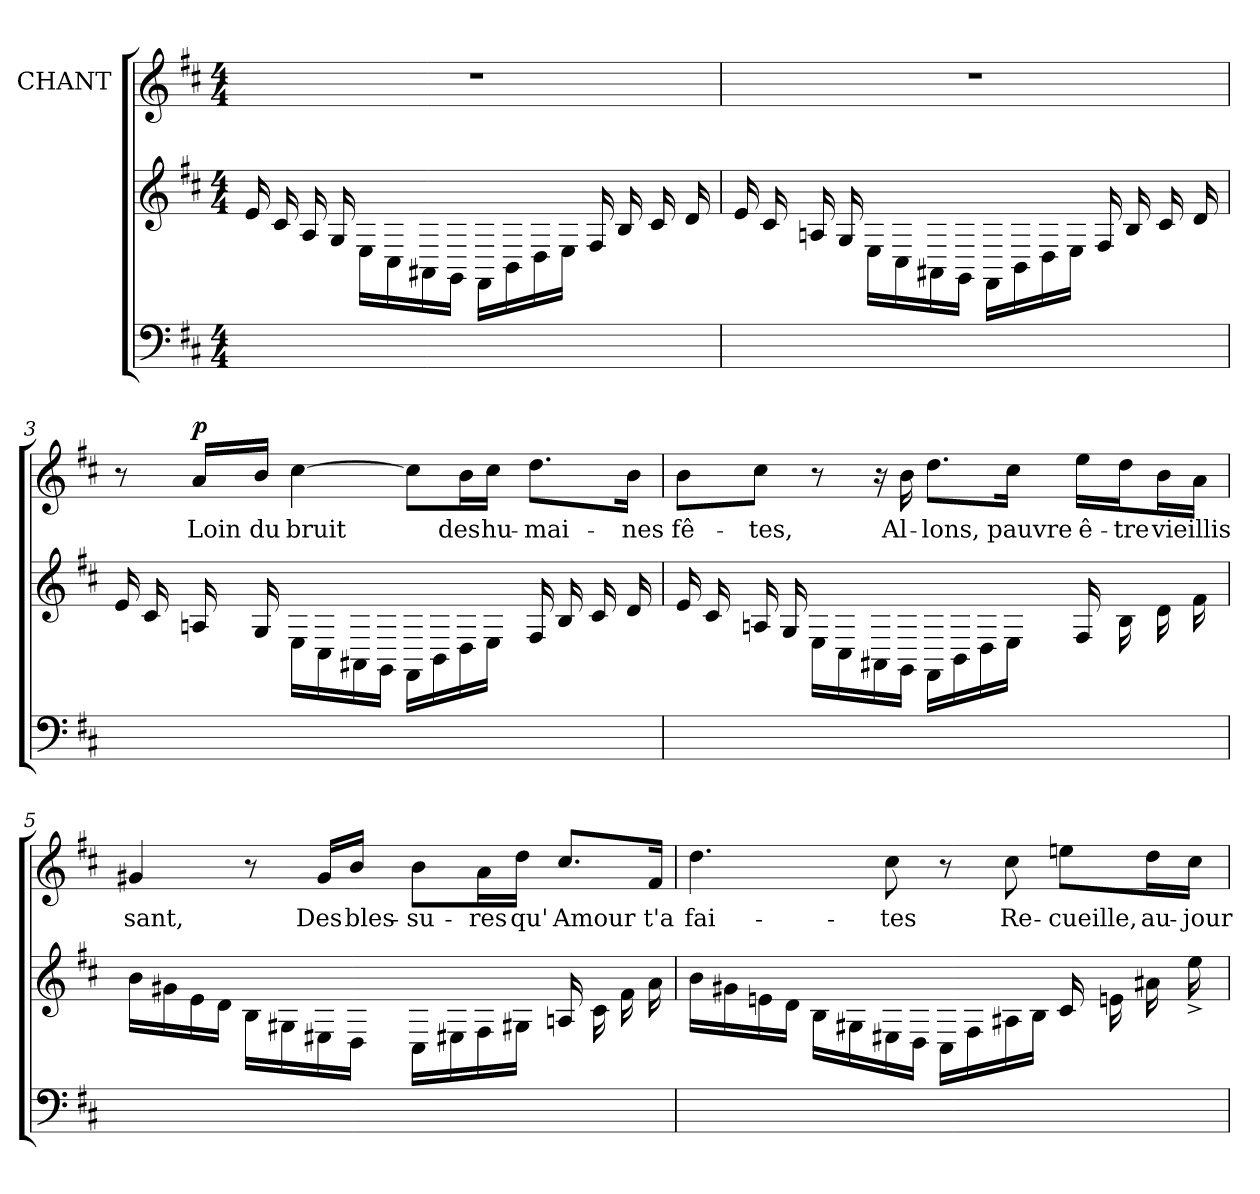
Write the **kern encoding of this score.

**kern	**kern	**kern	**text	**dynam
*part3	*part2	*part1	*part1	*part1
*staff3	*staff2	*staff1	*staff1	*staff1
*	*	*I"CHANT	*	*
*clefF4	*clefG2	*clefG2	*	*
*k[f#c#]	*k[f#c#]	*k[f#c#]	*	*
*M4/4	*M4/4	*M4/4	*	*
=1	=1	=1	=1	=1
*	*^	*	*	*
1ryy	1ryy	16ei/	1r	.	.
.	.	16c#i/	.	.	.
.	.	16Ai/	.	.	.
.	.	16Gi/	.	.	.
.	.	16Ei\LL	.	.	.
.	.	16C#i\	.	.	.
.	.	16AA#Xi\	.	.	.
.	.	16GGi\JJ	.	.	.
.	.	16FF#i\LL	.	.	.
.	.	16BBi\	.	.	.
.	.	16Di\	.	.	.
.	.	16Ei\JJ	.	.	.
.	.	16F#i/	.	.	.
.	.	16Bi/	.	.	.
.	.	16c#i/	.	.	.
.	.	16di/	.	.	.
=2	=2	=2	=2	=2	=2
1ryy	1ryy	16ei/	1r	.	.
.	.	16c#i/	.	.	.
.	.	16Ani/	.	.	.
.	.	16Gi/	.	.	.
.	.	16Ei\LL	.	.	.
.	.	16C#i\	.	.	.
.	.	16AA#Xi\	.	.	.
.	.	16GGi\JJ	.	.	.
.	.	16FF#i\LL	.	.	.
.	.	16BBi\	.	.	.
.	.	16Di\	.	.	.
.	.	16Ei\JJ	.	.	.
.	.	16F#i/	.	.	.
.	.	16Bi/	.	.	.
.	.	16c#i/	.	.	.
.	.	16di/	.	.	.
!!LO:LB:g=z
=3	=3	=3	=3	=3	=3
1ryy	1ryy	16ei/	8r	.	.
.	.	16c#i/	.	.	.
!	!	!	!	!	!LO:DY:a
.	.	16Ani/	16ai/LL	Loin	p
.	.	16Gi/	16bi/JJ	du	.
.	.	16Ei\LL	[4cc#i\	bruit	.
.	.	16C#i\	.	.	.
.	.	16AA#Xi\	.	.	.
.	.	16GGi\JJ	.	.	.
.	.	16FF#i\LL	8cc#i\L]	.	.
.	.	16BBi\	.	.	.
.	.	16Di\	16bi\L	des	.
.	.	16Ei\JJ	16cc#i\JJ	hu-	.
.	.	16F#i/	8.ddi\L	mai-	.
.	.	16Bi/	.	.	.
.	.	16c#i/	.	.	.
.	.	16di/	16bi\Jk	nes	.
=4	=4	=4	=4	=4	=4
1ryy	1ryy	16ei/	8bi\L	fê-	.
.	.	16c#i/	.	.	.
.	.	16Ani/	8cc#i\J	tes,	.
.	.	16Gi/	.	.	.
.	.	16Ei\LL	8r	.	.
.	.	16C#i\	.	.	.
.	.	16AA#Xi\	16r	.	.
.	.	16GGi\JJ	16bi\	Al-	.
.	.	16FF#i\LL	8.ddi\L	lons,	.
.	.	16BBi\	.	.	.
.	.	16Di\	.	.	.
.	.	16Ei\JJ	16cc#i\Jk	pauvre	.
.	.	16F#i/	16eei\LL	ê-	.
.	.	16Bi\	16ddi\J	tre	.
.	.	16di\	16bi\L	vieillis	.
.	.	16f#i\	16ai\JJ	--	.
!!LO:LB:g=z
=5	=5	=5	=5	=5	=5
1ryy	1ryy	16bi\LL	4g#Xi/	sant,	.
.	.	16g#Xi\	.	.	.
.	.	16ei\	.	.	.
.	.	16di\JJ	.	.	.
.	.	16Bi\LL	8r	.	.
.	.	16G#Xi\	.	.	.
.	.	16E#Xi\	16g#i/LL	Des	.
.	.	16Di\JJ	16bi/JJ	bles-	.
.	.	16C#i\LL	8bi\L	su-	.
.	.	16E#Xi\	.	.	.
.	.	16F#i\	16ai\L	res	.
.	.	16G#Xi\JJ	16ddi\JJ	qu'	.
.	.	16Ani/	8.cc#i/L	Amour	.
.	.	16c#i\	.	.	.
.	.	16f#i\	.	.	.
.	.	16ai\	16f#i/Jk	t'a	.
=6	=6	=6	=6	=6	=6
1ryy	1ryy	16bi\LL	4.ddi\	fai-	.
.	.	16g#Xi\	.	.	.
.	.	16eni\	.	.	.
.	.	16di\JJ	.	.	.
.	.	16Bi\LL	.	.	.
.	.	16G#Xi\	.	.	.
.	.	16E#Xi\	8cc#i\	tes	.
.	.	16Di\JJ	.	.	.
.	.	16C#i\LL	8r	.	.
.	.	16F#i\	.	.	.
.	.	16A#Xi\	8cc#i\	Re-	.
.	.	16Bi\JJ	.	.	.
.	.	16c#i/	8eeni\L	cueille,	.
.	.	16eni\	.	.	.
.	.	16a#Xi\	16ddi\L	au-	.
.	.	16ee^>i\	16cc#i\JJ	jour	.
*	*v	*v	*	*	*
=	=	=	=	=
*-	*-	*-	*-	*-
